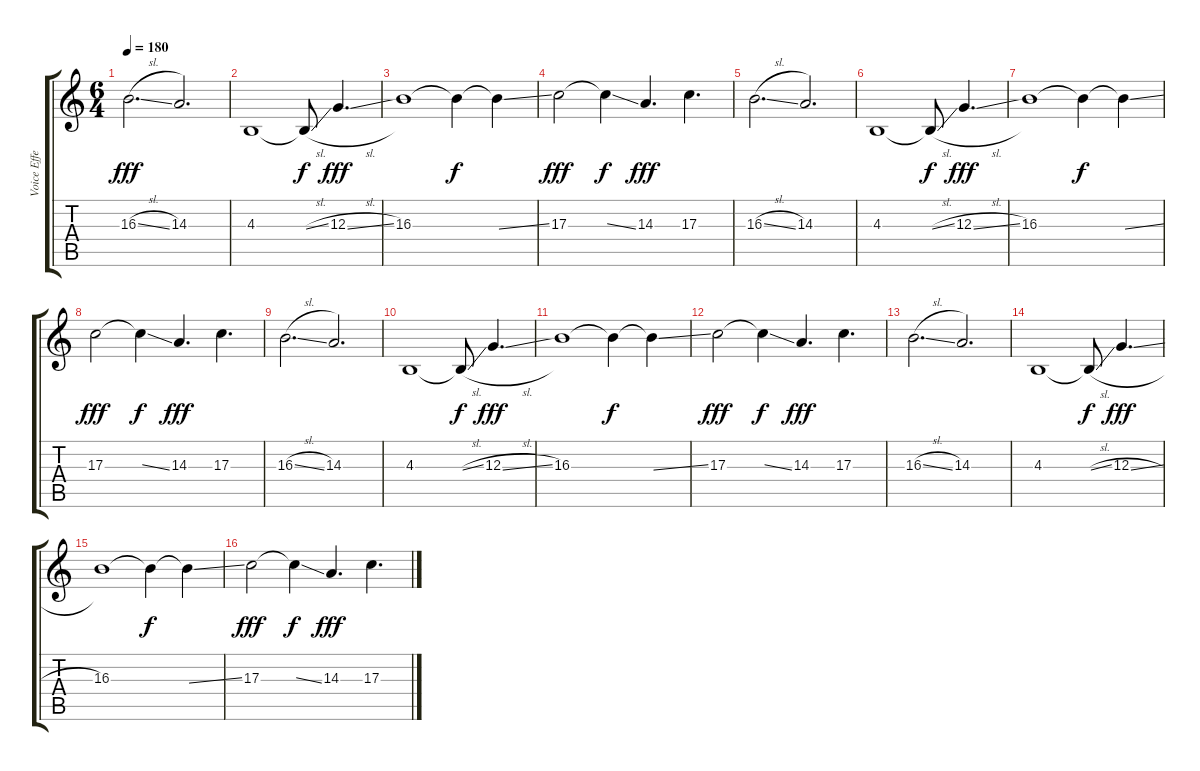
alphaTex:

\track ("Voice Effect" "Voice Effe") {instrument lead3calliope}
\staff {score tabs}
\tuning (E4 B3 G3 D3 A2 D2) {hide}
\ts (6 4)
\tempo 180
\clef g2
\ks c
16.3{sl}.2{d dy fff} 14.3.2{d} |
4.3.1 4.3{sl t}.8{dy f} 12.3{sl}.4{d dy fff} |
16.3.1 16.3{t}.4{dy f} 16.3{ss t}.4 |
17.3.2{dy fff} 17.3{ss t}.4{dy f} 14.3.4{d dy fff} 17.3.4{d} |
16.3{sl}.2{d} 14.3.2{d} |
4.3.1 4.3{sl t}.8{dy f} 12.3{sl}.4{d dy fff} |
16.3.1 16.3{t}.4{dy f} 16.3{ss t}.4 |
17.3.2{dy fff} 17.3{ss t}.4{dy f} 14.3.4{d dy fff} 17.3.4{d} |
16.3{sl}.2{d} 14.3.2{d} |
4.3.1 4.3{sl t}.8{dy f} 12.3{sl}.4{d dy fff} |
16.3.1 16.3{t}.4{dy f} 16.3{ss t}.4 |
17.3.2{dy fff} 17.3{ss t}.4{dy f} 14.3.4{d dy fff} 17.3.4{d} |
16.3{sl}.2{d} 14.3.2{d} |
4.3.1 4.3{sl t}.8{dy f} 12.3{sl}.4{d dy fff} |
16.3.1 16.3{t}.4{dy f} 16.3{ss t}.4 |
17.3.2{dy fff} 17.3{ss t}.4{dy f} 14.3.4{d dy fff} 17.3.4{d}
